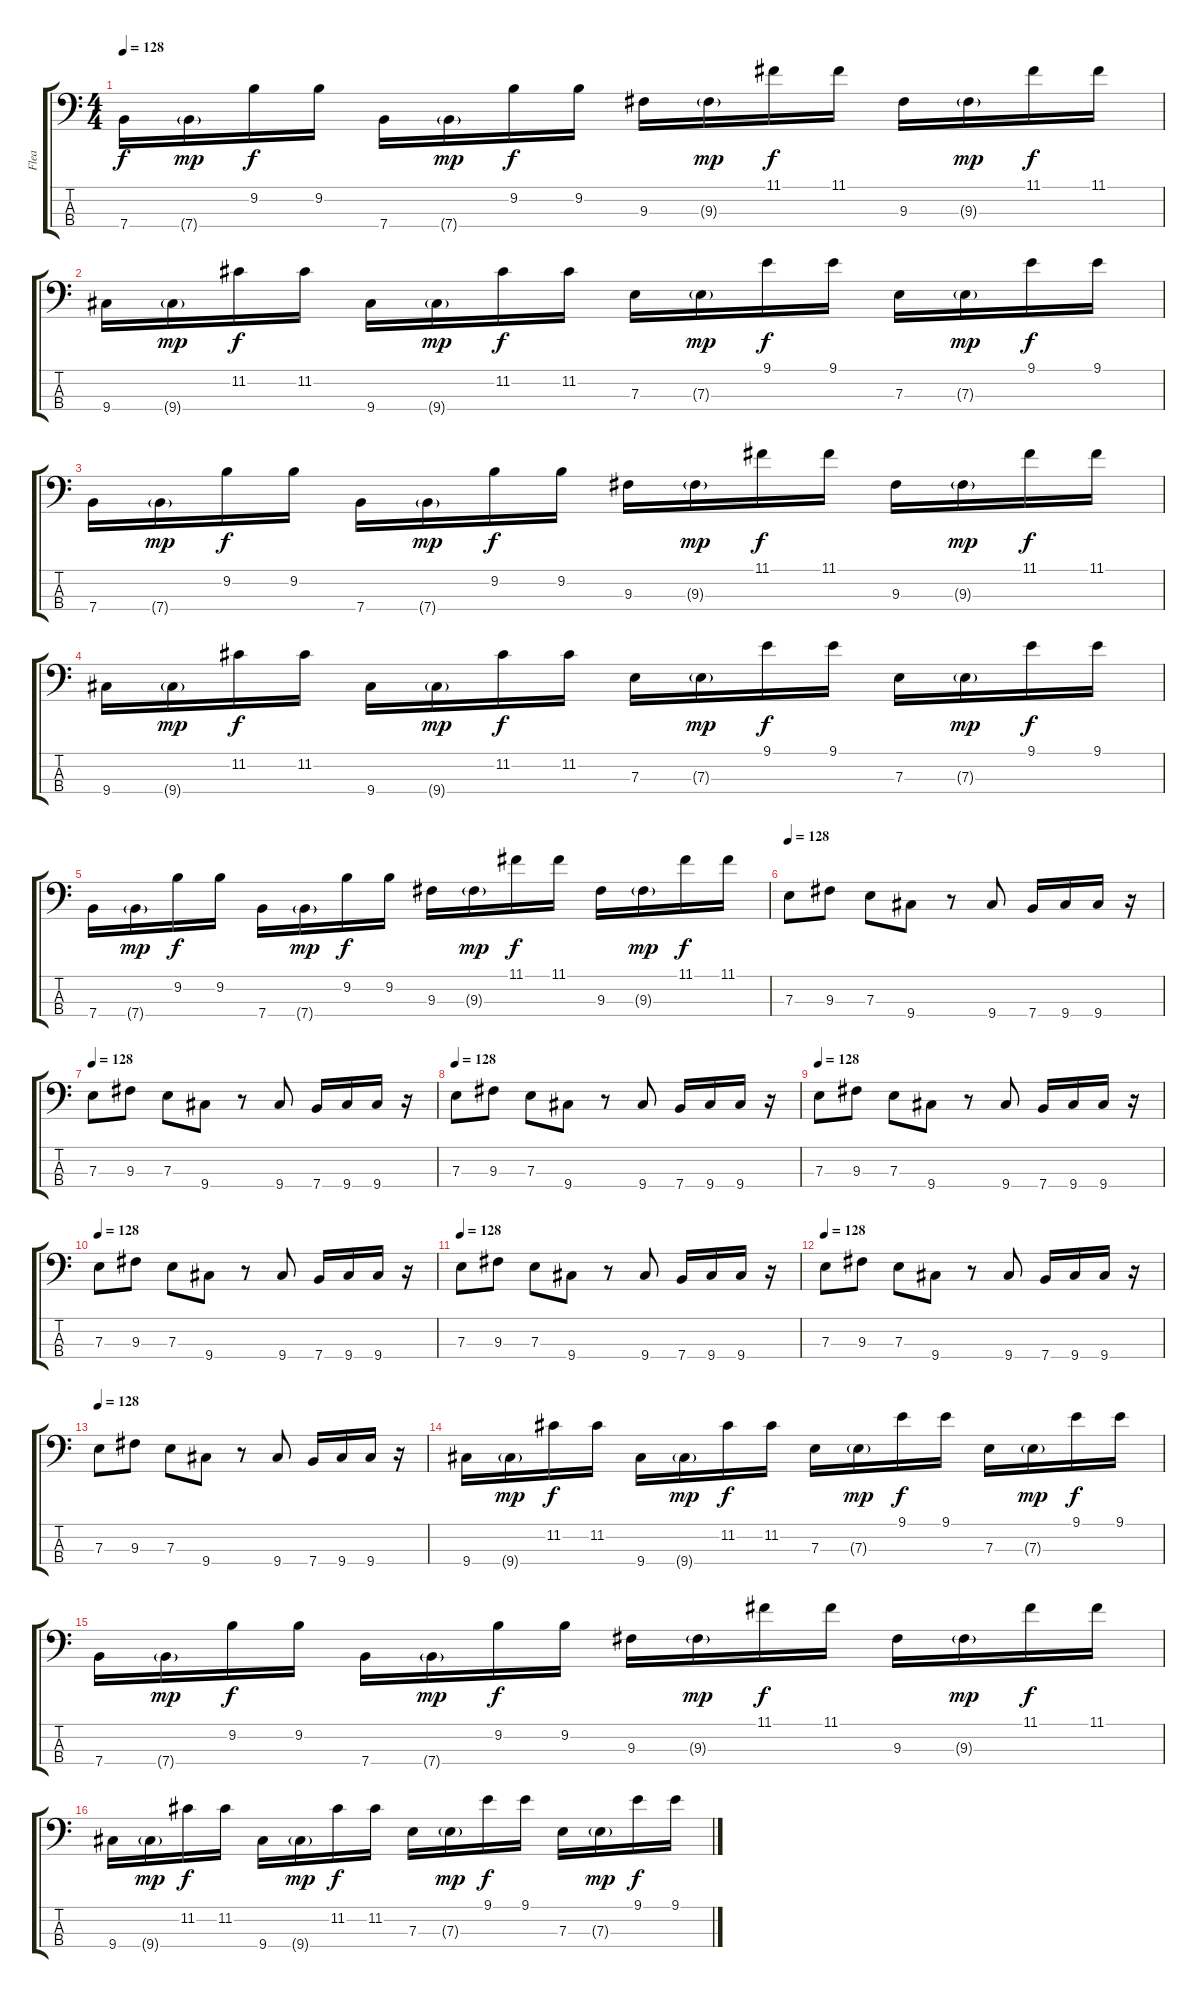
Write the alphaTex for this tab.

\track ("Flea" "Flea") {instrument electricbassfinger}
\staff {score tabs}
\tuning (G2 D2 A1 E1) {hide}
\ts (4 4)
\tempo 128
\clef f4
\ks c
7.4.16{dy f} 7.4{g}.16{dy mp} 9.2.16{dy f} 9.2.16 7.4.16 7.4{g}.16{dy mp} 9.2.16{dy f} 9.2.16 9.3.16 9.3{g}.16{dy mp} 11.1.16{dy f} 11.1.16 9.3.16 9.3{g}.16{dy mp} 11.1.16{dy f} 11.1.16 |
9.4.16 9.4{g}.16{dy mp} 11.2.16{dy f} 11.2.16 9.4.16 9.4{g}.16{dy mp} 11.2.16{dy f} 11.2.16 7.3.16 7.3{g}.16{dy mp} 9.1.16{dy f} 9.1.16 7.3.16 7.3{g}.16{dy mp} 9.1.16{dy f} 9.1.16 |
7.4.16 7.4{g}.16{dy mp} 9.2.16{dy f} 9.2.16 7.4.16 7.4{g}.16{dy mp} 9.2.16{dy f} 9.2.16 9.3.16 9.3{g}.16{dy mp} 11.1.16{dy f} 11.1.16 9.3.16 9.3{g}.16{dy mp} 11.1.16{dy f} 11.1.16 |
9.4.16 9.4{g}.16{dy mp} 11.2.16{dy f} 11.2.16 9.4.16 9.4{g}.16{dy mp} 11.2.16{dy f} 11.2.16 7.3.16 7.3{g}.16{dy mp} 9.1.16{dy f} 9.1.16 7.3.16 7.3{g}.16{dy mp} 9.1.16{dy f} 9.1.16 |
7.4.16 7.4{g}.16{dy mp} 9.2.16{dy f} 9.2.16 7.4.16 7.4{g}.16{dy mp} 9.2.16{dy f} 9.2.16 9.3.16 9.3{g}.16{dy mp} 11.1.16{dy f} 11.1.16 9.3.16 9.3{g}.16{dy mp} 11.1.16{dy f} 11.1.16 |
\tempo 128
7.3.8 9.3.8 7.3.8 9.4.8 r.8 9.4.8 7.4.16 9.4.16 9.4.16 r.16 |
\tempo 128
7.3.8 9.3.8 7.3.8 9.4.8 r.8 9.4.8 7.4.16 9.4.16 9.4.16 r.16 |
\tempo 128
7.3.8 9.3.8 7.3.8 9.4.8 r.8 9.4.8 7.4.16 9.4.16 9.4.16 r.16 |
\tempo 128
7.3.8 9.3.8 7.3.8 9.4.8 r.8 9.4.8 7.4.16 9.4.16 9.4.16 r.16 |
\tempo 128
7.3.8 9.3.8 7.3.8 9.4.8 r.8 9.4.8 7.4.16 9.4.16 9.4.16 r.16 |
\tempo 128
7.3.8 9.3.8 7.3.8 9.4.8 r.8 9.4.8 7.4.16 9.4.16 9.4.16 r.16 |
\tempo 128
7.3.8 9.3.8 7.3.8 9.4.8 r.8 9.4.8 7.4.16 9.4.16 9.4.16 r.16 |
\tempo 128
7.3.8 9.3.8 7.3.8 9.4.8 r.8 9.4.8 7.4.16 9.4.16 9.4.16 r.16 |
9.4.16 9.4{g}.16{dy mp} 11.2.16{dy f} 11.2.16 9.4.16 9.4{g}.16{dy mp} 11.2.16{dy f} 11.2.16 7.3.16 7.3{g}.16{dy mp} 9.1.16{dy f} 9.1.16 7.3.16 7.3{g}.16{dy mp} 9.1.16{dy f} 9.1.16 |
7.4.16 7.4{g}.16{dy mp} 9.2.16{dy f} 9.2.16 7.4.16 7.4{g}.16{dy mp} 9.2.16{dy f} 9.2.16 9.3.16 9.3{g}.16{dy mp} 11.1.16{dy f} 11.1.16 9.3.16 9.3{g}.16{dy mp} 11.1.16{dy f} 11.1.16 |
9.4.16 9.4{g}.16{dy mp} 11.2.16{dy f} 11.2.16 9.4.16 9.4{g}.16{dy mp} 11.2.16{dy f} 11.2.16 7.3.16 7.3{g}.16{dy mp} 9.1.16{dy f} 9.1.16 7.3.16 7.3{g}.16{dy mp} 9.1.16{dy f} 9.1.16
